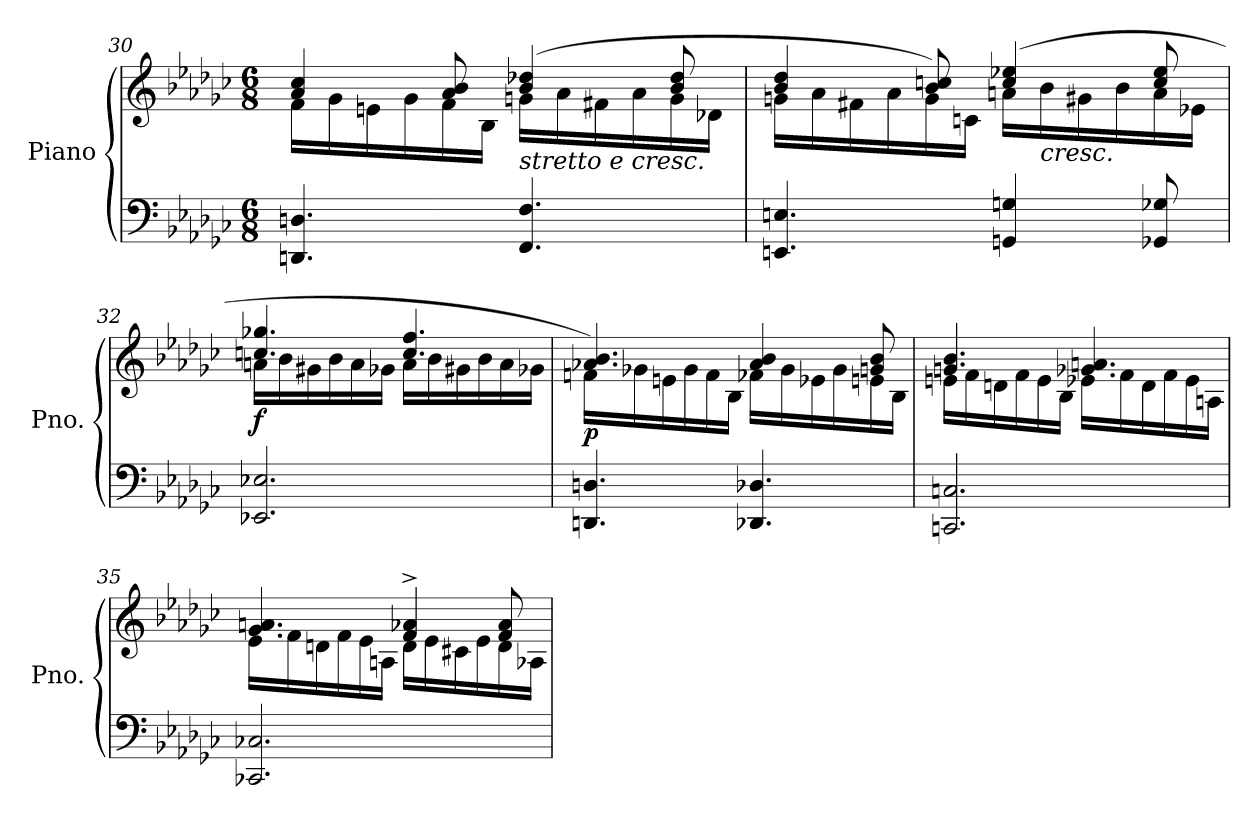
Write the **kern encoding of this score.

**kern	**kern	**dynam
*part1	*part1	*part1
*staff2	*staff1	*staff1/2
*I"Piano	*	*
*I'Pno.	*	*
!!LO:LB:g=z
*clefF4	*clefG2	*
*k[b-e-a-d-g-c-]	*k[b-e-a-d-g-c-]	*
*M6/8	*M6/8	*
=30	=30	=30
*	*^	*
4.DDn/ 4.Dn/	4a-/ 4cc-/	16f\LL	.
.	.	16g-\	.
.	.	16en\	.
.	.	16g-\	.
.	8a-/ 8b-/	16f\	.
.	.	16B-\JJ	.
!	!LO:TX:b:i:t=stretto e cresc.	!	!
4.FF/< 4.F/<	(>4b-/ 4dd-X/	16gn<\LL	.
.	.	16a-\	.
.	.	16f#X<\	.
.	.	16a-<\	.
.	8b-/ 8dd-/	16g\	.
.	.	16d-X\JJ	.
=31	=31	=31	=31
4.EEn/ 4.En/	4b-/ 4dd-/	16gn\LL	.
.	.	16a-\	.
.	.	16f#X\	.
.	.	16a-\	.
.	8b-/ 8ccn/)	16g\	.
.	.	16cn\JJ	.
4GGn/< 4Gn/<	(>4cc/ 4ee-X/	16an<\LL	.
!	!	!	!LO:HP:b
.	.	16b-\	<
.	.	16g#X\	.
.	.	16b-\	.
8GG-X/< 8G-X/<	8cc/ 8ee-/	16a\	.
.	.	16e-X\JJ	.
!!LO:LB:g=z	!!
=32	=32	=32	=32
!	!	!	!LO:DY:b
2.EE-X/ 2.E-X/	4.ccn/ 4.gg-X/	16an<\LL	f
.	.	16b-<\	.
.	.	16g#X<\	.
.	.	16b-<\	.
.	.	16a<\	.
.	.	16g-X<\JJ	.
.	4.cc/ 4.ff/	16a<\LL	[
.	.	16b-<\	.
.	.	16g#X<\	.
.	.	16b-<\	.
.	.	16a<\	.
.	.	16g-X<\JJ	.
=33	=33	=33	=33
!	!	!	!LO:DY:b
4.DDn/ 4.Dn/	4.a-X/ 4.b-/)	16fn<\LL	p
.	.	16g-X\	.
.	.	16en\	.
.	.	16g-\	.
.	.	16f\	.
.	.	16B-\JJ	.
4.DD-X/< 4.D-X/<	4a-/ 4b-/	16f-X\LL	.
.	.	16g-\	.
.	.	16e-X\	.
.	.	16g-\	.
.	8gn/ 8b-/	16en\	.
.	.	16B-\JJ	.
!!LO:LB:g=z	!!
=34	=34	=34	=34
2.CCn/< 2.Cn/<	4.gn/ 4.b-/	16en<\LL	.
.	.	16f\	.
.	.	16dn\	.
.	.	16f\	.
.	.	16e\	.
.	.	16B-\JJ	.
.	4.g-X/ 4.an/	16e-X<\LL	.
.	.	16f\	.
.	.	16d\	.
.	.	16f\	.
.	.	16e-\	.
.	.	16An\JJ	.
=35	=35	=35	=35
2.CC-X/ 2.C-X/	4.g-/ 4.an/	16e-<\LL	.
.	.	16f\	.
.	.	16dn\	.
.	.	16f\	.
.	.	16e-\	.
.	.	16An\JJ	.
.	4f/^ 4a-X/^	16d<\LL	.
.	.	16e-\	.
.	.	16c#X\	.
.	.	16e-\	.
.	8f/ 8a-/	16d\	.
.	.	16A-X\JJ	.
*	*v	*v	*
=	=	=
*-	*-	*-
